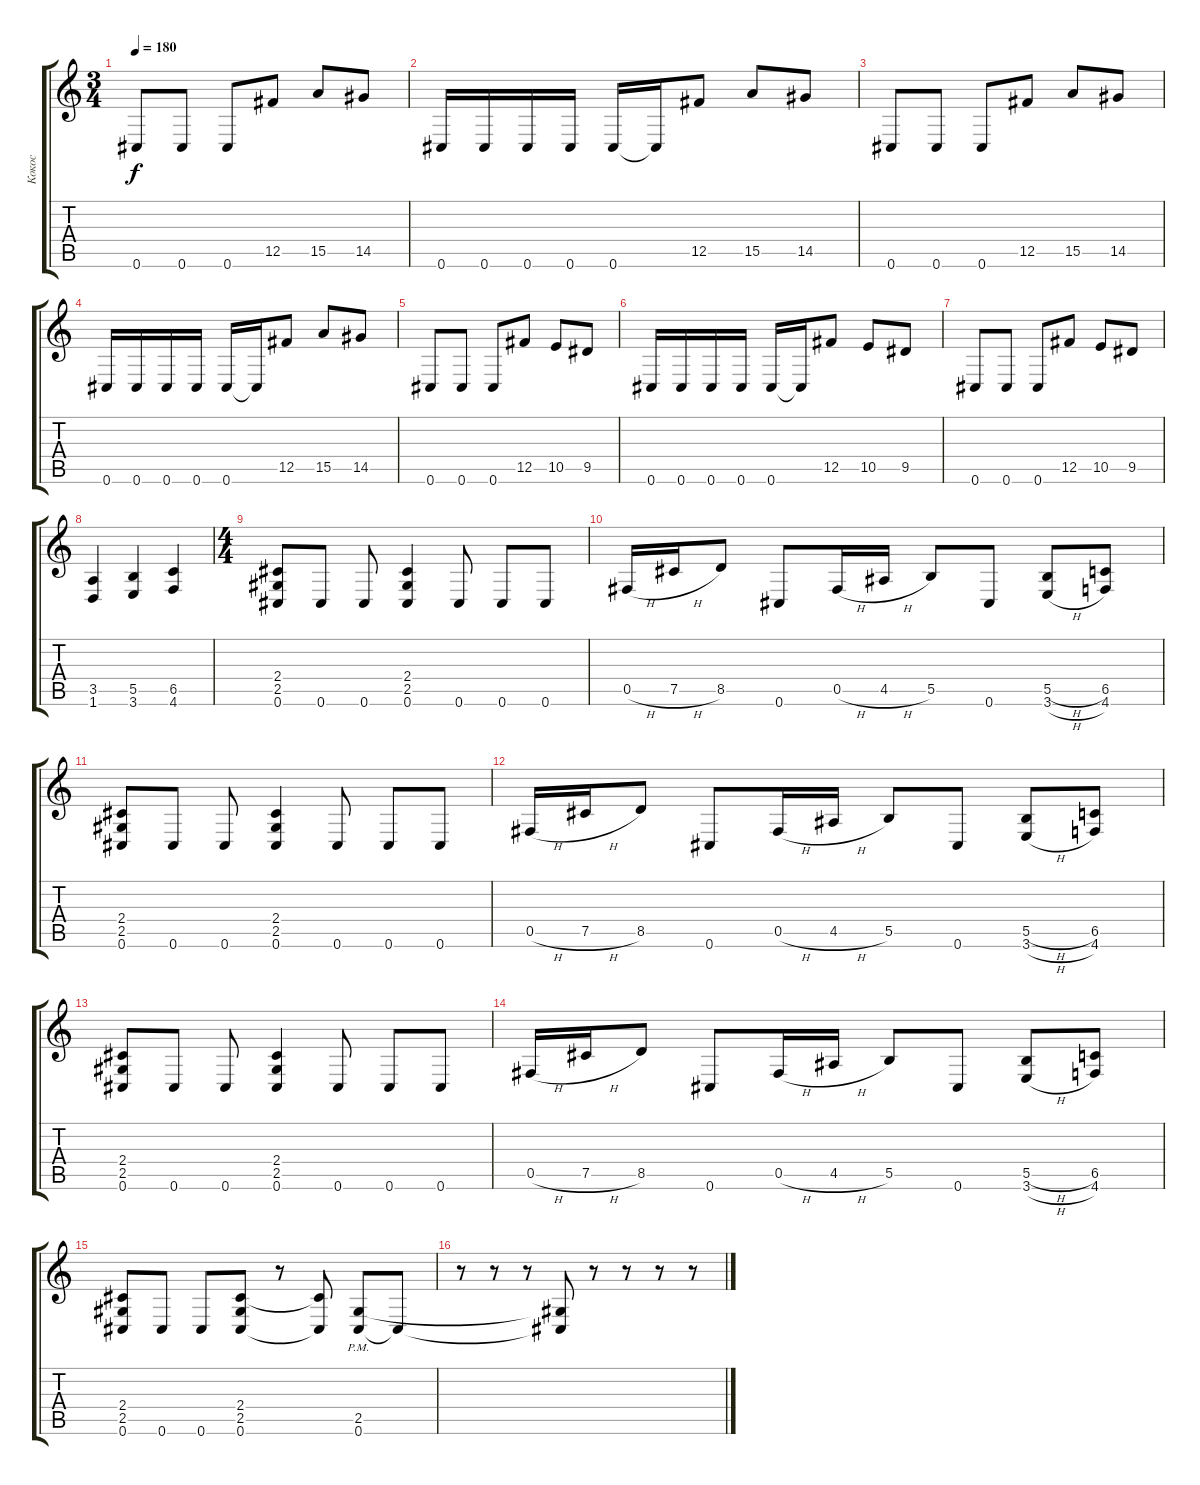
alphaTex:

\track ("Кокос" "Кокос") {instrument distortionguitar}
\staff {score tabs}
\tuning (Db4 Ab3 E3 B2 Gb2 Db2) {hide}
\ts (3 4)
\tempo 180
\clef g2
\ks c
0.6.8{dy f} 0.6.8 0.6.8 12.5.8 15.5.8 14.5.8 |
0.6.16 0.6.16 0.6.16 0.6.16 0.6.16 0.6{t}.16 12.5.8 15.5.8 14.5.8 |
0.6.8 0.6.8 0.6.8 12.5.8 15.5.8 14.5.8 |
0.6.16 0.6.16 0.6.16 0.6.16 0.6.16 0.6{t}.16 12.5.8 15.5.8 14.5.8 |
0.6.8 0.6.8 0.6.8 12.5.8 10.5.8 9.5.8 |
0.6.16 0.6.16 0.6.16 0.6.16 0.6.16 0.6{t}.16 12.5.8 10.5.8 9.5.8 |
0.6.8 0.6.8 0.6.8 12.5.8 10.5.8 9.5.8 |
(3.5 1.6).4 (5.5 3.6).4 (6.5 4.6).4 |
\ts (4 4)
(2.4 2.5 0.6).8 0.6.8 0.6.8 (2.4 2.5 0.6).4 0.6.8 0.6.8 0.6.8 |
0.5{h}.16 7.5{h}.16 8.5.8 0.6.8 0.5{h}.16 4.5{h}.16 5.5.8 0.6.8 (5.5{h} 3.6{h}).8 (6.5 4.6).8 |
(2.4 2.5 0.6).8 0.6.8 0.6.8 (2.4 2.5 0.6).4 0.6.8 0.6.8 0.6.8 |
0.5{h}.16 7.5{h}.16 8.5.8 0.6.8 0.5{h}.16 4.5{h}.16 5.5.8 0.6.8 (5.5{h} 3.6{h}).8 (6.5 4.6).8 |
(2.4 2.5 0.6).8 0.6.8 0.6.8 (2.4 2.5 0.6).4 0.6.8 0.6.8 0.6.8 |
0.5{h}.16 7.5{h}.16 8.5.8 0.6.8 0.5{h}.16 4.5{h}.16 5.5.8 0.6.8 (5.5{h} 3.6{h}).8 (6.5 4.6).8 |
(2.4 2.5 0.6).8 0.6.8 0.6.8 (2.4 2.5 0.6).8 r.8 (2.4{t} 0.6{t}).8 (2.5{pm} 0.6).8 0.6{t}.8 |
r.8 r.8 r.8 (2.5{t} 0.6{t}).8 r.8 r.8 r.8 r.8
